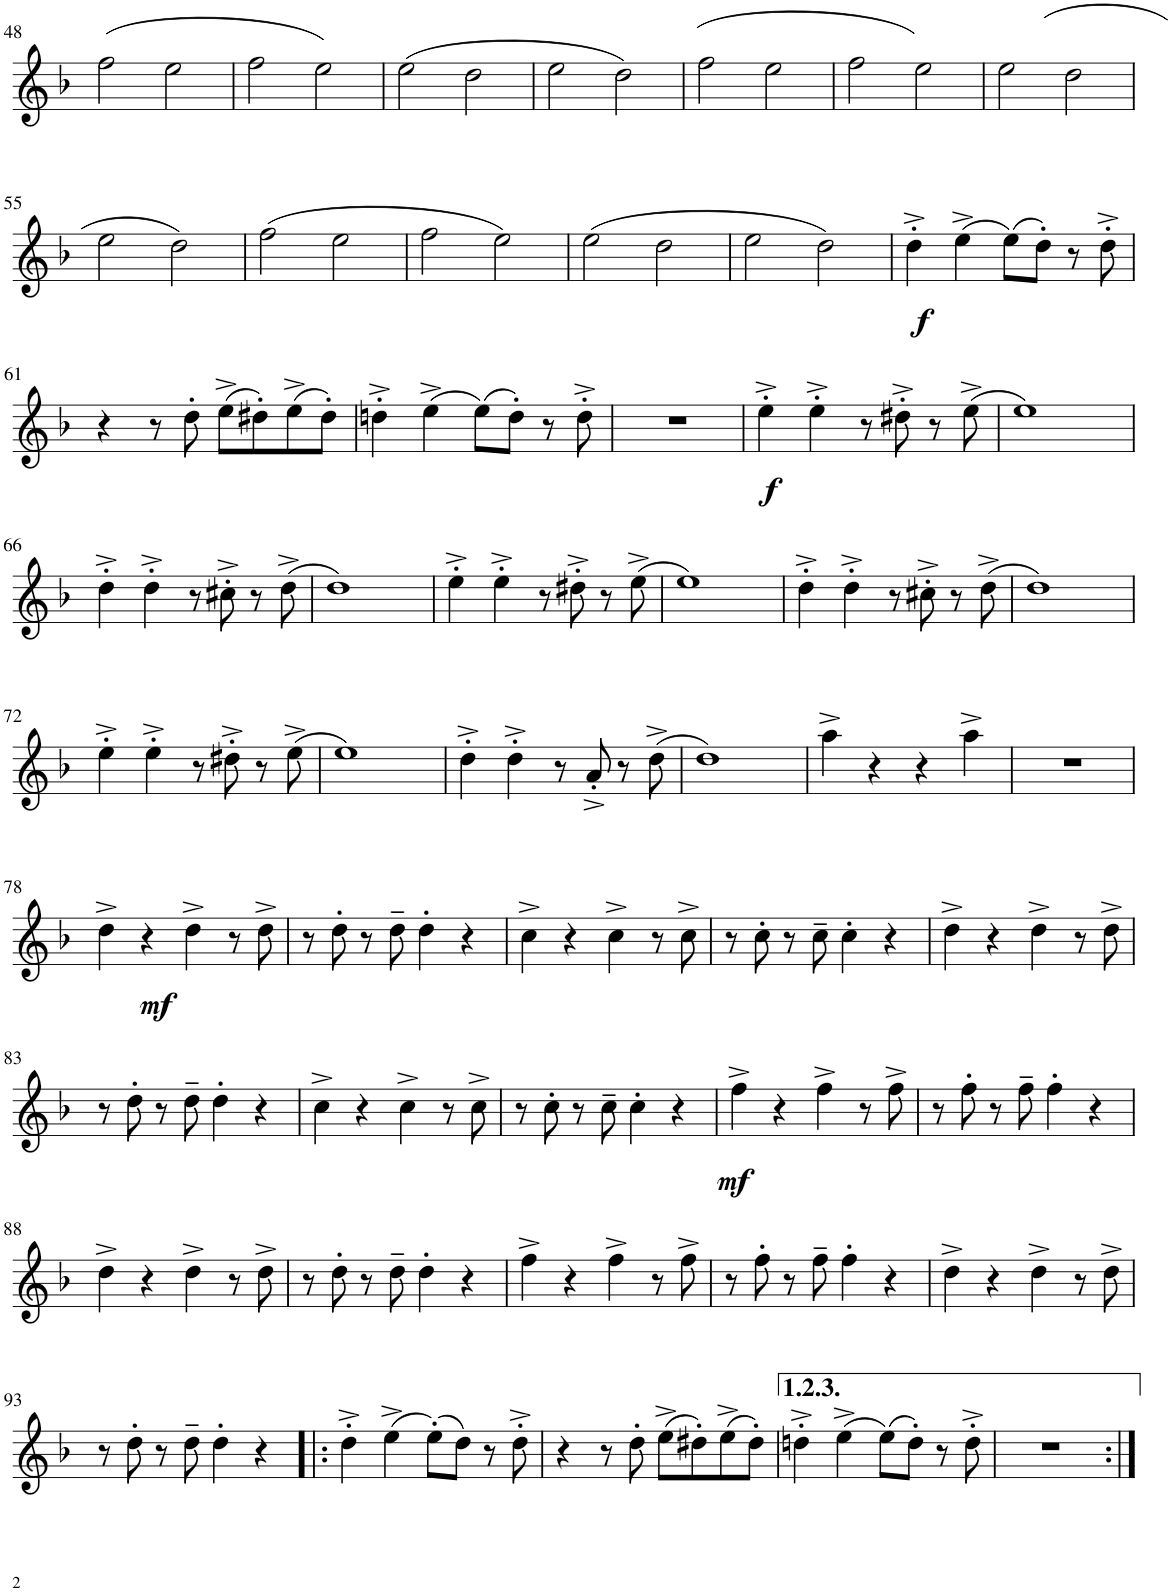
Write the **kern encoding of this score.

**kern	**dynam
*part1	*part1
*staff1	*staff1
*I"Bb Trumpet	*
*I'Tpt	*
!!LO:PB:g=z
*clefG2	*
*Trd1c2	*
*k[b-]	*
*M4/4	*
=48	=48
(2ff\	.
2ee\	.
=49	=49
2ff\	.
2ee\)	.
=50	=50
(2ee\	.
2dd\	.
=51	=51
2ee\	.
2dd\)	.
=52	=52
(2ff\	.
2ee\	.
=53	=53
2ff\	.
2ee\)	.
=54	=54
(2ee\	.
2dd\	.
!!LO:LB:g=z
=55	=55
2ee\	.
2dd\)	.
=56	=56
(2ff\	.
2ee\	.
=57	=57
2ff\	.
2ee\)	.
=58	=58
(2ee\	.
2dd\	.
=59	=59
2ee\	.
2dd\)	.
=60	=60
!	!LO:DY:b
4dd'^\	f
(4ee^\	.
(8ee\L)	.
8dd'\J)	.
8r	.
8dd'^\	.
!!LO:LB:g=z
=61	=61
4r	.
8r	.
8dd'\	.
(8ee^\L	.
8dd#X'\)	.
(8ee^\	.
8dd#'\J)	.
=62	=62
4ddn'^\	.
(4ee^\	.
(8ee\L)	.
8dd'\J)	.
8r	.
8dd'^\	.
=63	=63
1r	.
=64	=64
!	!LO:DY:b
4ee'^\	f
4ee'^\	.
8r	.
8dd#X'^\	.
8r	.
(8ee^\	.
=65	=65
1ee)	.
!!LO:LB:g=z
=66	=66
4dd'^\	.
4dd'^\	.
8r	.
8cc#X'^\	.
8r	.
(8dd^\	.
=67	=67
1dd)	.
=68	=68
4ee'^\	.
4ee'^\	.
8r	.
8dd#X'^\	.
8r	.
(8ee^\	.
=69	=69
1ee)	.
=70	=70
4dd'^\	.
4dd'^\	.
8r	.
8cc#X'^\	.
8r	.
(8dd^\	.
=71	=71
1dd)	.
!!LO:LB:g=z
=72	=72
4ee'^\	.
4ee'^\	.
8r	.
8dd#X'^\	.
8r	.
(8ee^\	.
=73	=73
1ee)	.
=74	=74
4dd'^\	.
4dd'^\	.
8r	.
8a'^/	.
8r	.
(8dd^\	.
=75	=75
1dd)	.
=76	=76
4aa^\	.
4r	.
4r	.
4aa^\	.
=77	=77
1r	.
!!LO:LB:g=z
=78	=78
!	!LO:DY:b
4dd^\	mf
4r	.
4dd^\	.
8r	.
8dd^\	.
=79	=79
8r	.
8dd'\	.
8r	.
8dd~\	.
4dd'\	.
4r	.
=80	=80
4cc^\	.
4r	.
4cc^\	.
8r	.
8cc^\	.
=81	=81
8r	.
8cc'\	.
8r	.
8cc~\	.
4cc'\	.
4r	.
=82	=82
4dd^\	.
4r	.
4dd^\	.
8r	.
8dd^\	.
!!LO:LB:g=z
=83	=83
8r	.
8dd'\	.
8r	.
8dd~\	.
4dd'\	.
4r	.
=84	=84
4cc^\	.
4r	.
4cc^\	.
8r	.
8cc^\	.
=85	=85
8r	.
8cc'\	.
8r	.
8cc~\	.
4cc'\	.
4r	.
=86	=86
!	!LO:DY:b
4ff^\	mf
4r	.
4ff^\	.
8r	.
8ff^\	.
=87	=87
8r	.
8ff'\	.
8r	.
8ff~\	.
4ff'\	.
4r	.
!!LO:LB:g=z
=88	=88
4dd^\	.
4r	.
4dd^\	.
8r	.
8dd^\	.
=89	=89
8r	.
8dd'\	.
8r	.
8dd~\	.
4dd'\	.
4r	.
=90	=90
4ff^\	.
4r	.
4ff^\	.
8r	.
8ff^\	.
=91	=91
8r	.
8ff'\	.
8r	.
8ff~\	.
4ff'\	.
4r	.
=92	=92
4dd^\	.
4r	.
4dd^\	.
8r	.
8dd^\	.
!!LO:LB:g=z
=93	=93
8r	.
8dd'\	.
8r	.
8dd~\	.
4dd'\	.
4r	.
=94!|:	=94!|:
4dd'^\	.
(4ee^\	.
(8ee'\L)	.
8dd\J)	.
8r	.
8dd'^\	.
=95	=95
4r	.
8r	.
8dd'\	.
(8ee^\L	.
8dd#X'\)	.
(8ee^\	.
8dd#'\J)	.
=96	=96
4ddn'^\	.
(4ee^\	.
(8ee\L)	.
8dd'\J)	.
8r	.
8dd'^\	.
=97	=97
1r	.
=:|!	=:|!
*-	*-
